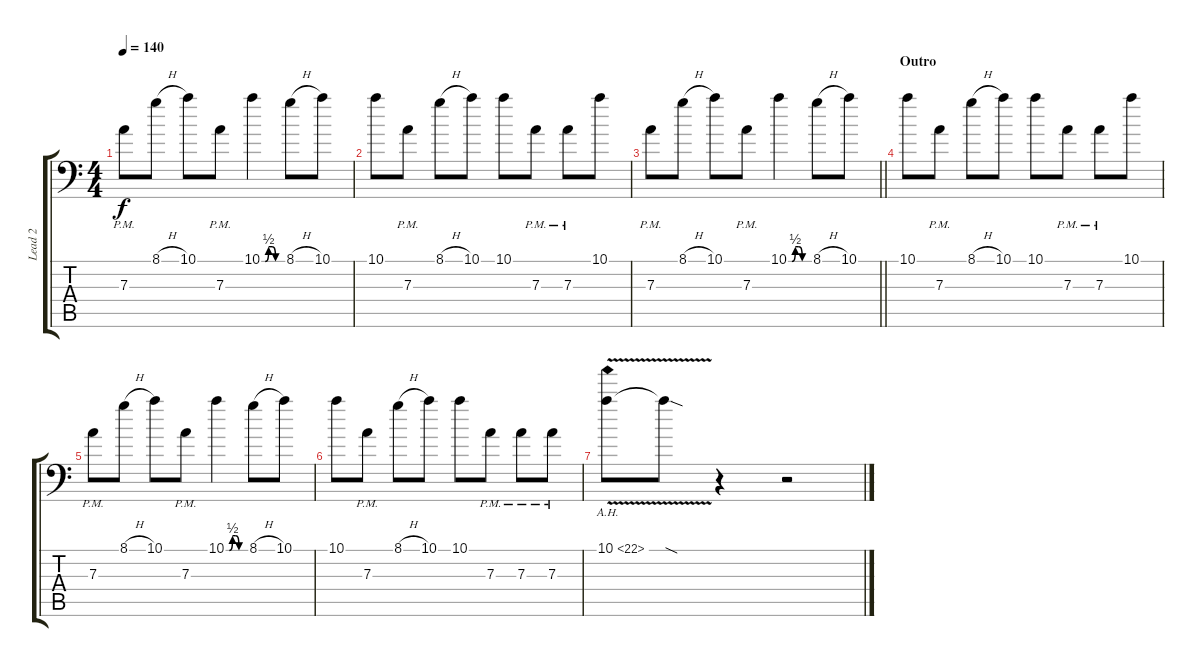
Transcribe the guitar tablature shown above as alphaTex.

\track ("Lead 2" "Lead 2") {instrument distortionguitar}
\staff {score tabs}
\tuning (B3 Gb3 D3 A2 E2 A1) {hide}
\ts (4 4)
\tempo 140
\clef f4
\ks c
7.3{pm}.8{dy f} 8.1{h}.8 10.1.8 7.3{pm}.8 10.1{be (custom 0 0 10 0 20 2 30 2 40 0 60 0)}.4 8.1{h}.8 10.1.8 |
10.1.8 7.3{pm}.8 8.1{h}.8 10.1.8 10.1.8 7.3{pm}.8 7.3{pm}.8 10.1.8 |
\barLineRight lightlight
7.3{pm}.8 8.1{h}.8 10.1.8 7.3{pm}.8 10.1{be (custom 0 0 10 0 20 2 30 2 40 0 60 0)}.4 8.1{h}.8 10.1.8 |
\section ("" "Outro")
10.1.8 7.3{pm}.8 8.1{h}.8 10.1.8 10.1.8 7.3{pm}.8 7.3{pm}.8 10.1.8 |
7.3{pm}.8 8.1{h}.8 10.1.8 7.3{pm}.8 10.1{be (custom 0 0 10 0 20 2 30 2 40 0 60 0)}.4 8.1{h}.8 10.1.8 |
10.1.8 7.3{pm}.8 8.1{h}.8 10.1.8 10.1.8 7.3{pm}.8 7.3{pm}.8 7.3{pm}.8 |
10.1{ah 12 v}.8 10.1{sod t}.8 r.4 r.2
